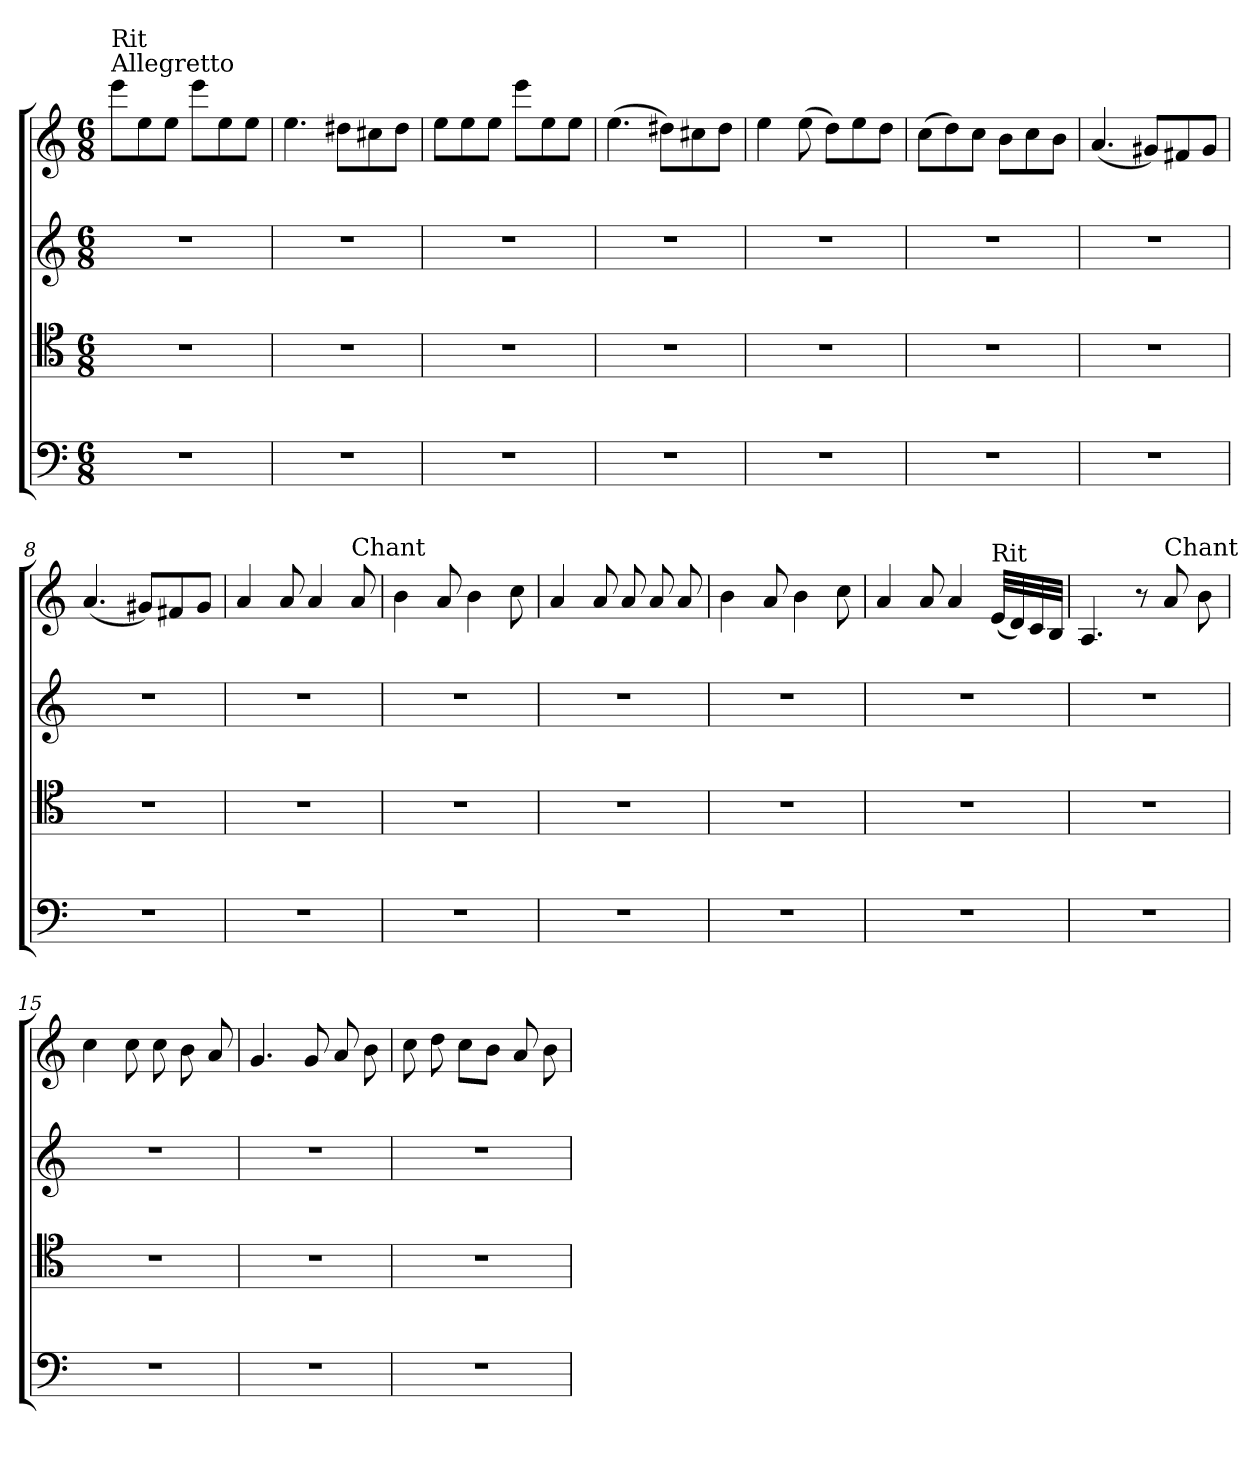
**kern	**kern	**kern	**kern
*part4	*part3	*part2	*part1
*staff4	*staff3	*staff2	*staff1
*clefF4	*clefC4	*clefG2	*clefG2
*k[]	*k[]	*k[]	*k[]
*C:	*C:	*C:	*C:
*M6/8	*M6/8	*M6/8	*M6/8
=1	=1	=1	=1
!	!	!	!LO:TX:a:t=Allegretto
!	!	!	!LO:TX:a:t=Rit
!LO:N:vis=2	!LO:N:vis=2	!LO:N:vis=2	!
2.r	2.r	2.r	8eee\L
.	.	.	8ee\
.	.	.	8ee\J
.	.	.	8eee\L
.	.	.	8ee\
.	.	.	8ee\J
=2	=2	=2	=2
!LO:N:vis=2	!LO:N:vis=2	!LO:N:vis=2	!
2.r	2.r	2.r	4.ee\
.	.	.	8dd#X\L
.	.	.	8cc#X\
.	.	.	8dd#\J
=3	=3	=3	=3
!LO:N:vis=2	!LO:N:vis=2	!LO:N:vis=2	!
2.r	2.r	2.r	8ee\L
.	.	.	8ee\
.	.	.	8ee\J
.	.	.	8eee\L
.	.	.	8ee\
.	.	.	8ee\J
=4	=4	=4	=4
!LO:N:vis=2	!LO:N:vis=2	!LO:N:vis=2	!
2.r	2.r	2.r	(>4.ee\
.	.	.	8dd#X\L)
.	.	.	8cc#X\
.	.	.	8dd#\J
=5	=5	=5	=5
!LO:N:vis=2	!LO:N:vis=2	!LO:N:vis=2	!
2.r	2.r	2.r	4ee\
.	.	.	(>8ee\
.	.	.	8dd\L)
.	.	.	8ee\
.	.	.	8dd\J
=6	=6	=6	=6
!LO:N:vis=2	!LO:N:vis=2	!LO:N:vis=2	!
2.r	2.r	2.r	(>8cc\L
.	.	.	8dd\)
.	.	.	8cc\J
.	.	.	8b\L
.	.	.	8cc\
.	.	.	8b\J
!!LO:LB:g=z
=7	=7	=7	=7
!LO:N:vis=2	!LO:N:vis=2	!LO:N:vis=2	!
2.r	2.r	2.r	(<4.a/
.	.	.	8g#X/L)
.	.	.	8f#X/
.	.	.	8g#/J
=8	=8	=8	=8
!LO:N:vis=2	!LO:N:vis=2	!LO:N:vis=2	!
2.r	2.r	2.r	(<4.a/
.	.	.	8g#X/L)
.	.	.	8f#X/
.	.	.	8g#/J
=9	=9	=9	=9
!LO:N:vis=2	!LO:N:vis=2	!LO:N:vis=2	!
2.r	2.r	2.r	4a/
.	.	.	8a/
.	.	.	4a/
!	!	!	!LO:TX:a:t=Chant
.	.	.	8a/
=10	=10	=10	=10
!LO:N:vis=2	!LO:N:vis=2	!LO:N:vis=2	!
2.r	2.r	2.r	4b\
.	.	.	8a/
.	.	.	4b\
.	.	.	8cc\
=11	=11	=11	=11
!LO:N:vis=2	!LO:N:vis=2	!LO:N:vis=2	!
2.r	2.r	2.r	4a/
.	.	.	8a/
.	.	.	8a/
.	.	.	8a/
.	.	.	8a/
=12	=12	=12	=12
!LO:N:vis=2	!LO:N:vis=2	!LO:N:vis=2	!
2.r	2.r	2.r	4b\
.	.	.	8a/
.	.	.	4b\
.	.	.	8cc\
=13	=13	=13	=13
!LO:N:vis=2	!LO:N:vis=2	!LO:N:vis=2	!
2.r	2.r	2.r	4a/
.	.	.	8a/
.	.	.	4a/
!	!	!	!LO:TX:a:t=Rit
.	.	.	(<32e/LLL
.	.	.	32d/)
.	.	.	32c/
.	.	.	32B/JJJ
!!LO:PB:g=z
=14	=14	=14	=14
!LO:N:vis=2	!LO:N:vis=2	!LO:N:vis=2	!
2.r	2.r	2.r	4.A/
.	.	.	8r
!	!	!	!LO:TX:a:t=Chant
.	.	.	8a/
.	.	.	8b\
=15	=15	=15	=15
!LO:N:vis=2	!LO:N:vis=2	!LO:N:vis=2	!
2.r	2.r	2.r	4cc\
.	.	.	8cc\
.	.	.	8cc\
.	.	.	8b\
.	.	.	8a/
=16	=16	=16	=16
!LO:N:vis=2	!LO:N:vis=2	!LO:N:vis=2	!
2.r	2.r	2.r	4.g/
.	.	.	8g/
.	.	.	8a/
.	.	.	8b\
=17	=17	=17	=17
!LO:N:vis=2	!LO:N:vis=2	!LO:N:vis=2	!
2.r	2.r	2.r	8cc\
.	.	.	8dd\
.	.	.	8cc\L
.	.	.	8b\J
.	.	.	8a/
.	.	.	8b\
=	=	=	=
*-	*-	*-	*-
